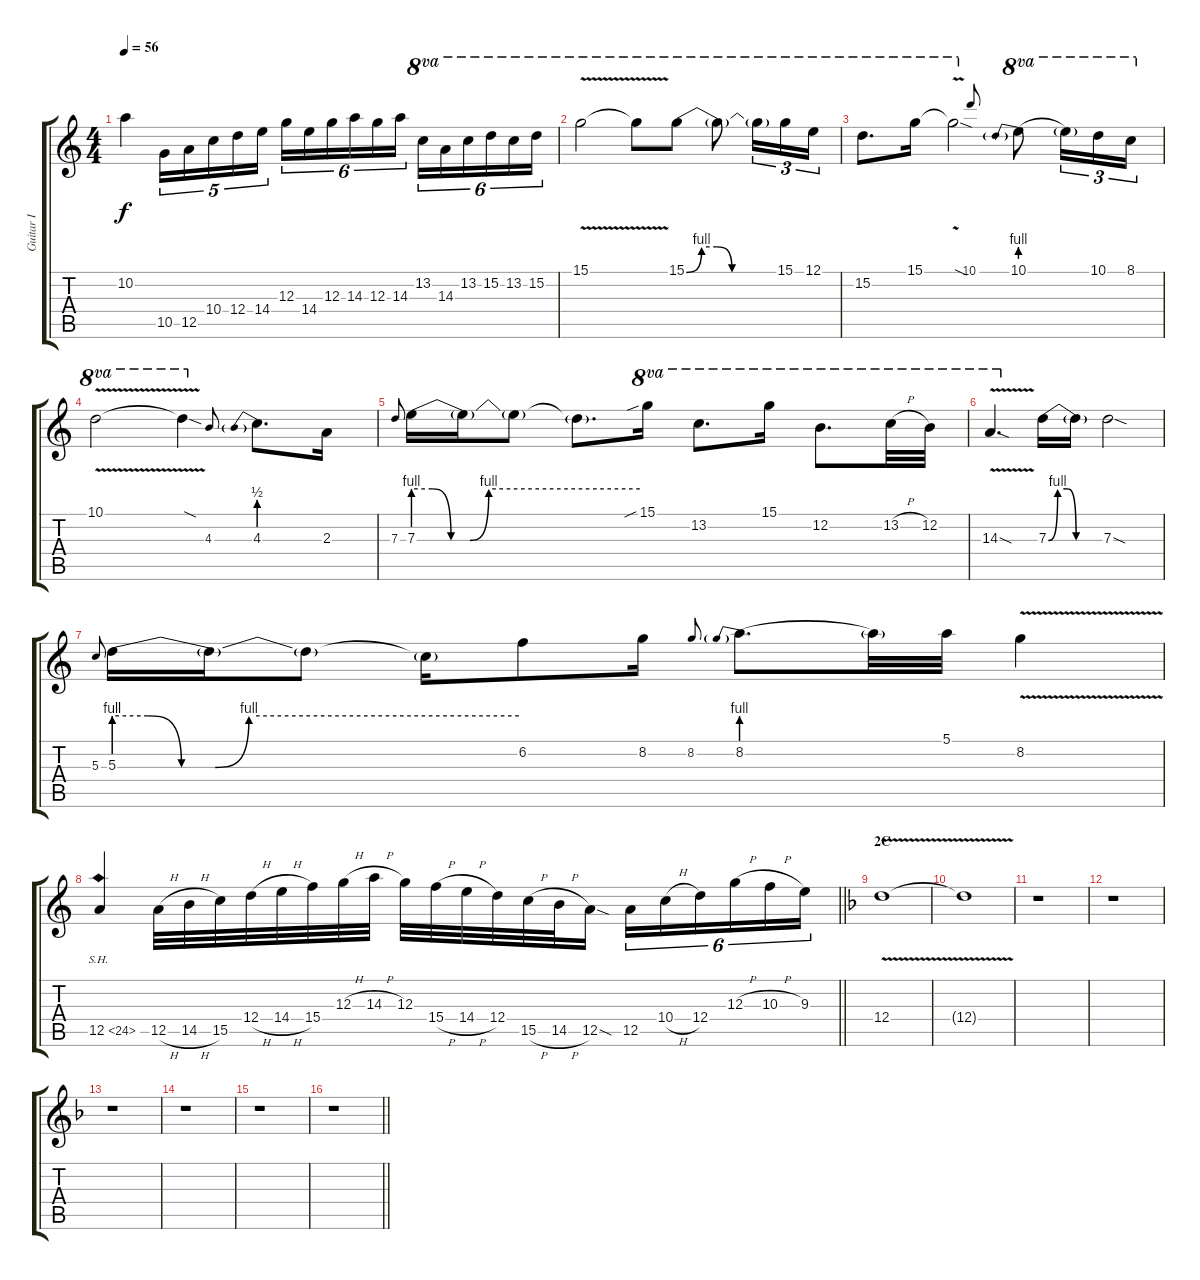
\track ("Guitar I" "Guitar I") {instrument distortionguitar}
\staff {score tabs}
\tuning (E4 B3 G3 D3 A2 E2) {hide}
\ts (4 4)
\tempo 56
\clef g2
\ks c
10.2.4{dy f} 10.5.16{tu (5 4)} 12.5.16{tu (5 4)} 10.4.16{tu (5 4)} 12.4.16{tu (5 4)} 14.4.16{tu (5 4)} 12.3.16{tu (6 4)} 14.4.16{tu (6 4)} 12.3.16{tu (6 4)} 14.3.16{tu (6 4)} 12.3.16{tu (6 4)} 14.3.16{tu (6 4)} 13.2.16{tu (6 4) ot 8va} 14.3.16{tu (6 4) ot 8va} 13.2.16{tu (6 4) ot 8va} 15.2.16{tu (6 4) ot 8va} 13.2.16{tu (6 4) ot 8va} 15.2.16{tu (6 4) ot 8va} |
15.1{v}.2{ot 8va} 15.1{t}.8{ot 8va} 15.1{be (custom 0 0 10 4 20 4 30 0 60 0)}.8{ot 8va} 15.1{t}.8{ot 8va} 15.1{t}.16{tu (3 2) ot 8va} 15.1.16{tu (3 2) ot 8va} 12.1.16{tu (3 2) ot 8va} |
15.2.8{d ot 8va} 15.1.16{ot 8va} 15.1{v sod t}.2{ot 8va} 10.1.8{gr onbeat} 10.1{be (prebend 0 4 60 4)}.8{ot 8va} 10.1{t}.16{tu (3 2) ot 8va} 10.1.16{tu (3 2) ot 8va} 8.1.16{tu (3 2) ot 8va} |
10.1{v}.2{ot 8va} 10.1{sod t}.4{ot 8va} 4.3.8{gr onbeat} 4.3{be (prebend 0 2 60 2)}.8{d} 2.3.16 |
7.3.8{gr onbeat} 7.3{be (custom 0 4 5 4 10 0 15 0 20 4 60 4)}.16 7.3{t}.16 7.3{t}.8 7.3{t}.8{d} 15.1{sib}.16{ot 8va} 13.2.8{d ot 8va} 15.1.16{ot 8va} 12.2.8{d ot 8va} 13.2{h}.32{ot 8va} 12.2.32{ot 8va} |
14.3{v sod}.4{d ot 8va} 7.3{be (custom 0 0 10 4 20 4 30 0 60 0)}.16 7.3{t}.16 7.3{sod}.2 |
5.3.8{gr onbeat} 5.3{be (custom 0 4 5 4 10 0 15 0 20 4 60 4)}.16 5.3{t}.16 5.3{t}.8 5.3{t}.16 6.2.8 8.2.16 8.2.8{gr onbeat} 8.2{be (prebend 0 4 60 4)}.8{d} 8.2{t}.32 5.1.32 8.2{v}.4 |
\barLineRight lightlight
12.5{sh 12}.4 12.5{h}.32 14.5{h}.32 15.5.32 12.4{h}.32 14.4{h}.32 15.4.32 12.3{h}.32 14.3{h}.32 12.3.32 15.4{h}.32 14.4{h}.32 12.4.32 15.5{h}.32 14.5{h}.32 12.5{sod}.16 12.5.16{tu (6 4)} 10.4{h}.16{tu (6 4)} 12.4.16{tu (6 4)} 12.3{h}.16{tu (6 4)} 10.3{h}.16{tu (6 4)} 9.3.16{tu (6 4)} |
\section ("" "2C")
\ks dminor
12.4{v}.1 |
12.4{t}.1 |
r.1 |
r.1 |
r.1 |
r.1 |
r.1 |
\barLineRight lightlight
r.1
